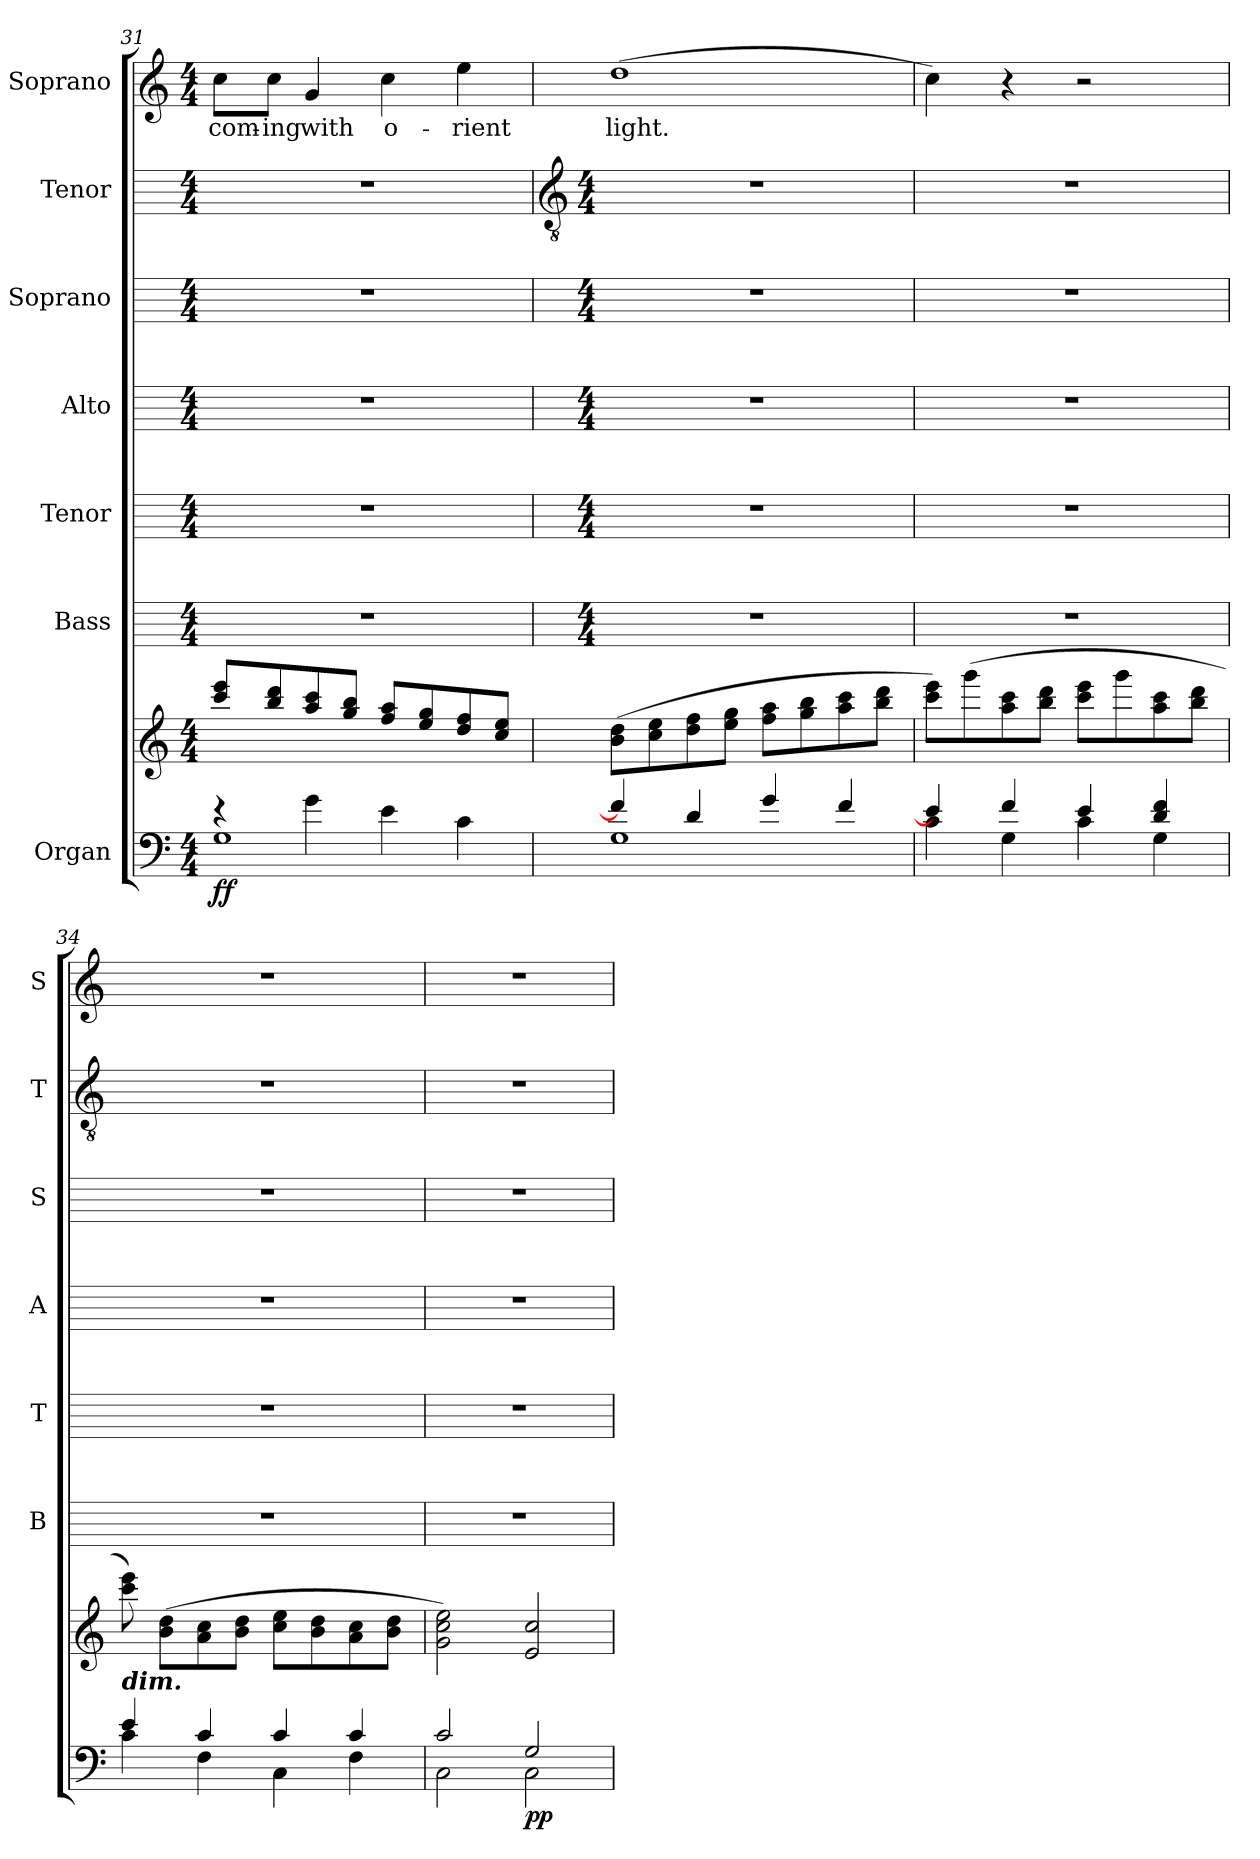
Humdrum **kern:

**kern	**kern	**dynam	**kern	**kern	**kern	**kern	**kern	**kern	**text
*part7	*part7	*part7	*part6	*part5	*part4	*part3	*part2	*part1	*part1
*staff8	*staff7	*staff7/8	*staff6	*staff5	*staff4	*staff3	*staff2	*staff1	*staff1
*I"Organ	*	*	*I"Bass	*I"Tenor	*I"Alto	*I"Soprano	*I"Tenor	*I"Soprano	*
*	*	*	*I'B	*I'T	*I'A	*I'S	*I'T	*I'S	*
*clefF4	*clefG2	*	*	*	*	*	*	*clefG2	*
*k[]	*k[]	*	*	*	*	*	*	*k[]	*
*C:	*C:	*	*	*	*	*	*	*C:	*
*M4/4	*M4/4	*	*M4/4	*M4/4	*M4/4	*M4/4	*M4/4	*M4/4	*
=31	=31	=31	=31	=31	=31	=31	=31	=31	=31
*^	*^	*	*	*	*	*	*	*	*
!	!	!	!	!LO:DY:b=2	!	!	!	!	!	!	!LO:LY:b
!	!	!	!	!LO:DY:n=1:b	!	!	!	!	!	!	!
4r	1G\	8ccc 8eeeL	1ryy	f f	1r	1r	1r	1r	1r	8cc\L	com-
!	!	!	!	!	!	!	!	!	!	!	!LO:LY:b
.	.	8bb 8ddd	.	.	.	.	.	.	.	8cc\J	-ing
!	!	!	!	!	!	!	!	!	!	!	!LO:LY:b
4g\	.	8aa 8ccc	.	.	.	.	.	.	.	4g	with
.	.	8gg 8bbJ	.	.	.	.	.	.	.	.	.
!	!	!	!	!	!	!	!	!	!	!	!LO:LY:b
4e\	.	8ff 8aaL	.	.	.	.	.	.	.	4cc	o-
.	.	8ee 8gg	.	.	.	.	.	.	.	.	.
!	!	!	!	!	!	!	!	!	!	!	!LO:LY:b
4c\	.	8dd 8ff	.	.	.	.	.	.	.	4ee	-rient
.	.	8cc 8eeJ	.	.	.	.	.	.	.	.	.
*	*	*v	*v	*	*	*	*	*	*	*	*
!!LO:LB:g=z
=32	=32	=32	=32	=32	=32	=32	=32	=32	=32	=32
*	*	*	*	*	*	*	*	*clefGv2	*	*
*	*	*	*	*	*	*	*	*k[]	*	*
*	*	*	*	*	*	*	*	*C:	*	*
*	*	*	*	*M4/4	*M4/4	*M4/4	*M4/4	*M4/4	*	*
!	!	!	!	!	!	!	!	!	!	!LO:LY:b
4f/]	1G\	(>8b 8ddL	.	1r	1r	1r	1r	1r	(>1dd	light.
.	.	8cc 8ee	.	.	.	.	.	.	.	.
4d/	.	8dd 8ff	.	.	.	.	.	.	.	.
.	.	8ee 8ggJ	.	.	.	.	.	.	.	.
4g/	.	8ff 8aaL	.	.	.	.	.	.	.	.
.	.	8gg 8bb	.	.	.	.	.	.	.	.
4f/	.	8aa 8ccc	.	.	.	.	.	.	.	.
.	.	8bb 8dddJ	.	.	.	.	.	.	.	.
=33	=33	=33	=33	=33	=33	=33	=33	=33	=33	=33
4e/]	4c\	8ccc 8eeeL)	.	1r	1r	1r	1r	1r	4cc)	.
.	.	(>8ggg	.	.	.	.	.	.	.	.
4f/	4G\	8aa 8ccc	.	.	.	.	.	.	4r	.
.	.	8bb 8dddJ	.	.	.	.	.	.	.	.
4e/	4c\	8ccc 8eeeL	.	.	.	.	.	.	2r	.
.	.	8ggg	.	.	.	.	.	.	.	.
4d/ 4f/	4G\	8aa 8ccc	.	.	.	.	.	.	.	.
.	.	8bb 8dddJ	.	.	.	.	.	.	.	.
=34	=34	=34	=34	=34	=34	=34	=34	=34	=34	=34
!LO:TX:a:Bi:t=dim.	!	!	!	!	!	!	!	!	!	!
4e/	4c\	8ccc 8eee)	.	1r	1r	1r	1r	1r	1r	.
.	.	(>8b 8ddL	.	.	.	.	.	.	.	.
4c/	4F\	8a 8cc	.	.	.	.	.	.	.	.
.	.	8b 8ddJ	.	.	.	.	.	.	.	.
4c/	4C\	8cc 8eeL	.	.	.	.	.	.	.	.
.	.	8b 8dd	.	.	.	.	.	.	.	.
4c/	4F\	8a 8cc	.	.	.	.	.	.	.	.
.	.	8b 8ddJ	.	.	.	.	.	.	.	.
=35	=35	=35	=35	=35	=35	=35	=35	=35	=35	=35
2c/	2C\	2g 2cc 2ee)	.	1r	1r	1r	1r	1r	1r	.
!	!	!	!LO:DY:b=2	!	!	!	!	!	!	!
!	!	!	!LO:DY:n=1:b	!	!	!	!	!	!	!
2G/	2C\	2e 2cc	p p	.	.	.	.	.	.	.
*v	*v	*	*	*	*	*	*	*	*	*
=	=	=	=	=	=	=	=	=	=
*-	*-	*-	*-	*-	*-	*-	*-	*-	*-
